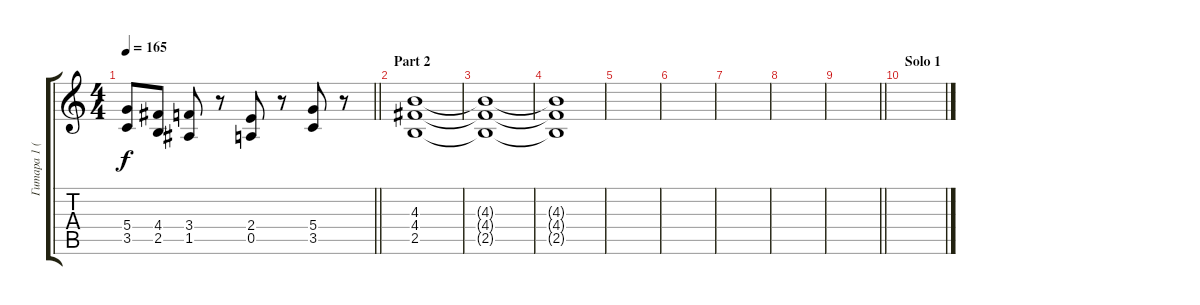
\track ("Гитара 1 (вариант)" "Гитара 1 (") {instrument distortionguitar}
\staff {score tabs}
\tuning (E4 B3 G3 D3 A2 E2) {hide}
\ts (4 4)
\tempo 165
\clef g2
\barLineRight lightlight
\ks c
(5.4 3.5).8{dy f} (4.4 2.5).8 (3.4 1.5).8 r.8 (2.4 0.5).8 r.8 (5.4 3.5).8 r.8 |
\section ("" "Part 2")
(4.3 4.4 2.5).1 |
(4.3{t} 4.4{t} 2.5{t}).1 |
(4.3{t} 4.4{t} 2.5{t}).1 |
|
|
|
|
\barLineRight lightlight
|
\section ("" "Solo 1")
